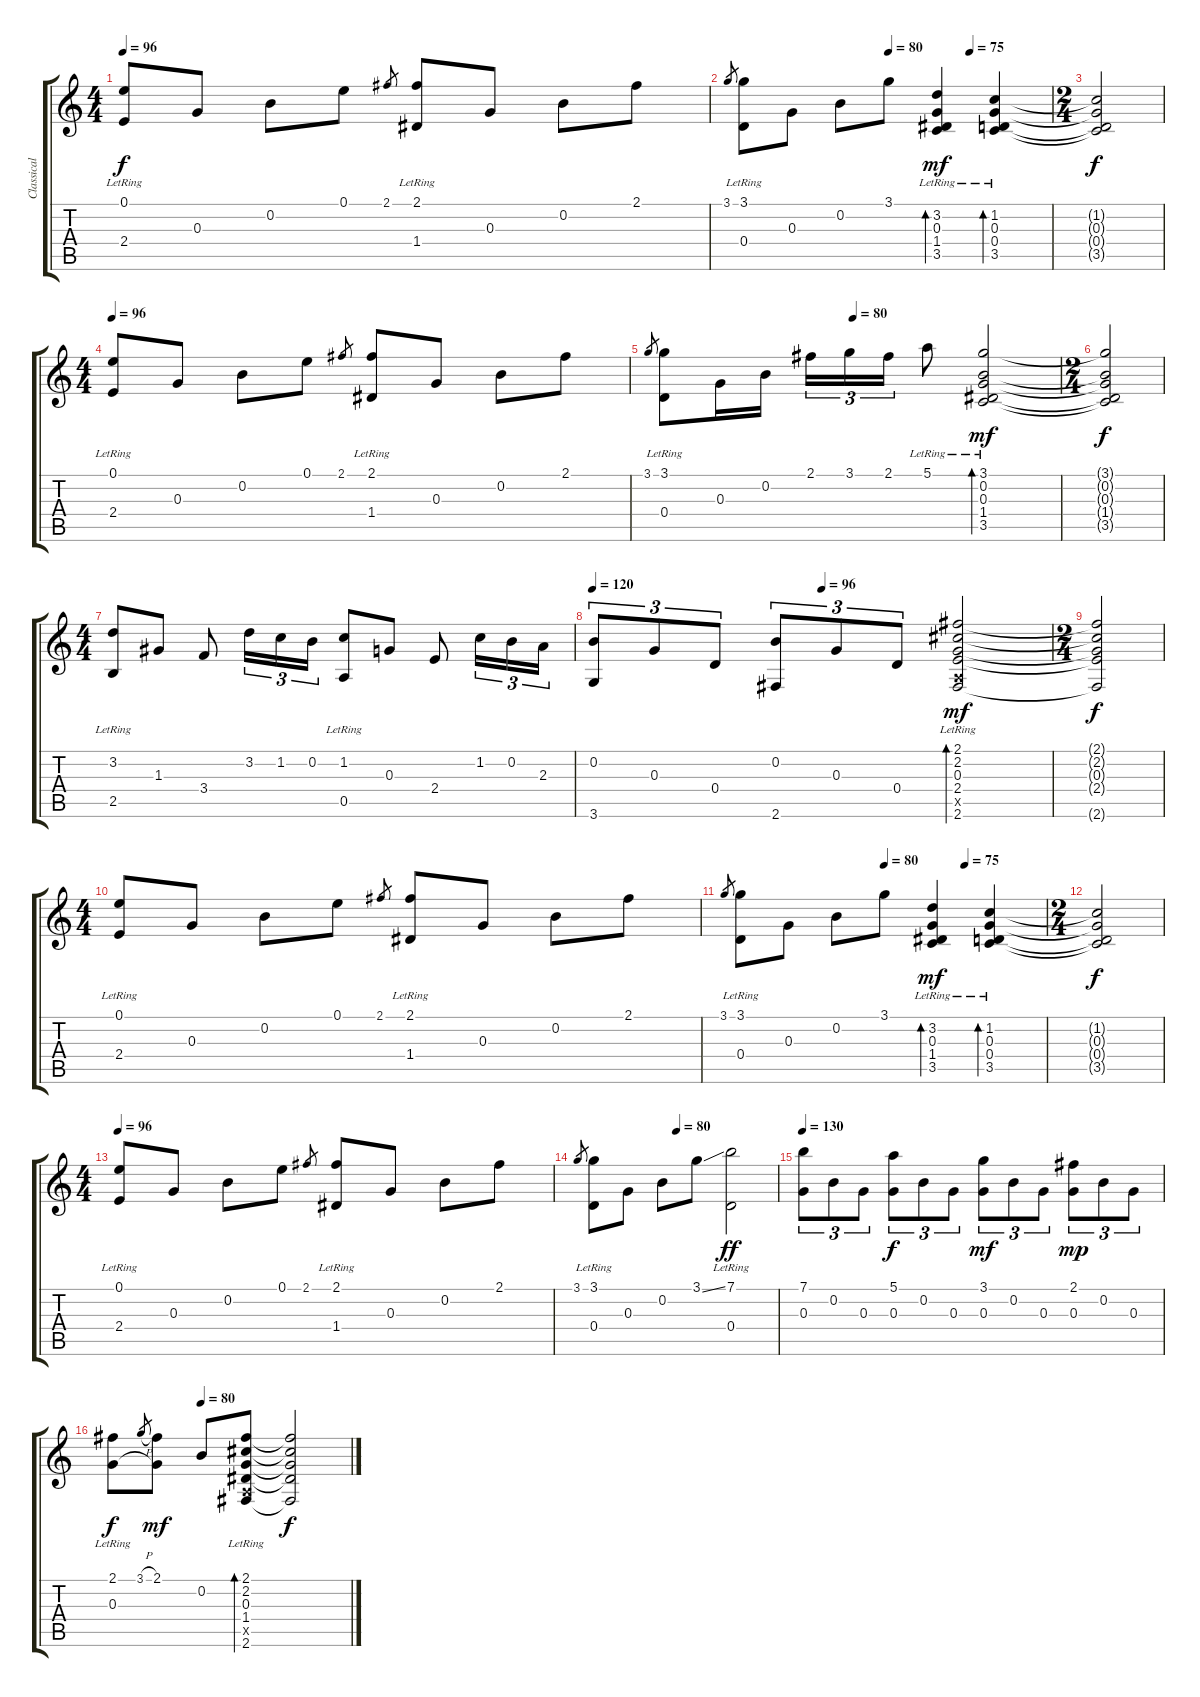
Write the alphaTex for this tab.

\track ("Classical Guitar" "Classical ") {instrument acousticguitarnylon}
\staff {score tabs}
\tuning (E4 B3 G3 D3 A2 E2) {hide}
\ts (4 4)
\tempo 96
\clef g2
\ks c
(0.1 2.4{lr}).8{dy f instrument acousticguitarnylon} 0.3.8 0.2.8 0.1.8 2.1.8{gr} (2.1 1.4{lr}).8 0.3.8 0.2.8 2.1.8 |
\tempo (80 0.5)
\tempo (75 0.75)
3.1.8{gr} (3.1 0.4{lr}).8 0.3.8 0.2.8 3.1.8 (3.2{lr} 0.3{lr} 1.4{lr} 3.5{lr}).4{bd 480 dy mf} (1.2{lr} 0.3{lr} 0.4{lr} 3.5{lr}).4{bd 480} |
\ts (2 4)
(1.2{t} 0.3{t} 0.4{t} 3.5{t}).2{dy f} |
\ts (4 4)
\tempo 96
(0.1 2.4{lr}).8 0.3.8 0.2.8 0.1.8 2.1.8{gr} (2.1 1.4{lr}).8 0.3.8 0.2.8 2.1.8 |
\tempo (80 0.5)
3.1.8{gr} (3.1 0.4{lr}).8 0.3.16 0.2.16 2.1.16{tu (3 2)} 3.1.16{tu (3 2)} 2.1.16{tu (3 2)} 5.1{lr}.8 (3.1{lr} 0.2{lr} 0.3{lr} 1.4{lr} 3.5{lr}).2{bd 480 dy mf} |
\ts (2 4)
(3.1{t} 0.2{t} 0.3{t} 1.4{t} 3.5{t}).2{dy f} |
\ts (4 4)
(3.2 2.5{lr}).8 1.3.8 3.4.8 3.2.16{tu (3 2)} 1.2.16{tu (3 2)} 0.2.16{tu (3 2)} (1.2 0.5{lr}).8 0.3.8 2.4.8 1.2.16{tu (3 2)} 0.2.16{tu (3 2)} 2.3.16{tu (3 2)} |
\tempo 120
\tempo (96 0.5)
(0.2 3.6).8{tu (3 2)} 0.3.8{tu (3 2)} 0.4.8{tu (3 2)} (0.2 2.6).8{tu (3 2)} 0.3.8{tu (3 2)} 0.4.8{tu (3 2)} (2.1{lr} 2.2{lr} 0.3{lr} 2.4{lr} 0.5{x} 2.6{lr}).2{bd 480 dy mf} |
\ts (2 4)
(2.1{t} 2.2{t} 0.3{t} 2.4{t} 2.6{t}).2{dy f} |
\ts (4 4)
(0.1 2.4{lr}).8 0.3.8 0.2.8 0.1.8 2.1.8{gr} (2.1 1.4{lr}).8 0.3.8 0.2.8 2.1.8 |
\tempo (80 0.5)
\tempo (75 0.75)
3.1.8{gr} (3.1 0.4{lr}).8 0.3.8 0.2.8 3.1.8 (3.2{lr} 0.3{lr} 1.4{lr} 3.5{lr}).4{bd 480 dy mf} (1.2{lr} 0.3{lr} 0.4{lr} 3.5{lr}).4{bd 480} |
\ts (2 4)
(1.2{t} 0.3{t} 0.4{t} 3.5{t}).2{dy f} |
\ts (4 4)
\tempo 96
(0.1 2.4{lr}).8 0.3.8 0.2.8 0.1.8 2.1.8{gr} (2.1 1.4{lr}).8 0.3.8 0.2.8 2.1.8 |
\tempo (80 0.5)
3.1.8{gr} (3.1 0.4{lr}).8 0.3.8 0.2.8 3.1{ss}.8 (7.1{lr} 0.4{lr}).2{dy ff} |
\tempo 130
(7.1 0.3).8{tu (3 2)} 0.2.8{tu (3 2)} 0.3.8{tu (3 2)} (5.1 0.3).8{tu (3 2) dy f} 0.2.8{tu (3 2)} 0.3.8{tu (3 2)} (3.1 0.3).8{tu (3 2) dy mf} 0.2.8{tu (3 2)} 0.3.8{tu (3 2)} (2.1 0.3).8{tu (3 2) dy mp} 0.2.8{tu (3 2)} 0.3.8{tu (3 2)} |
\tempo (80 0.375)
(2.1 0.3{lr}).8{dy f} 3.1{h}.8{gr} (2.1 0.3{t}).8{dy mf} 0.2.8 (2.1{lr} 2.2{lr} 0.3{lr} 1.4{lr} 0.5{x} 2.6{lr}).8{bd 480} (2.1{t} 2.2{t} 0.3{t} 1.4{t} 2.6{t}).2{dy f}
